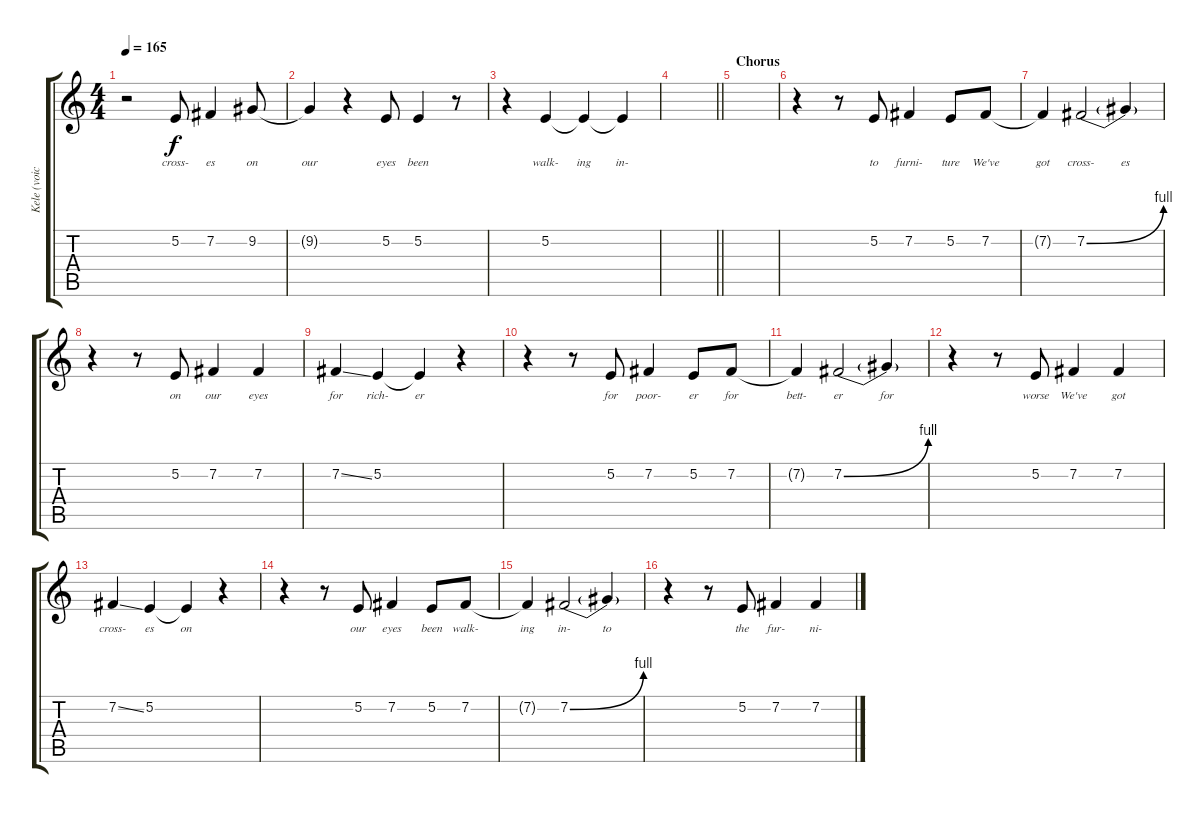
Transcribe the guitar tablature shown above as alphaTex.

\track ("Kele (voice)" "Kele (voic") {instrument oboe}
\staff {score tabs}
\tuning (E4 B3 G3 D3 A2 E2) {hide}
\ts (4 4)
\tempo 165
\clef g2
\ks c
r.2{dy f} 5.2.8{lyrics (0 "cross-") lyrics (1 "") lyrics (2 "") lyrics (3 "") lyrics (4 "")} 7.2.4{lyrics (0 "es") lyrics (1 "") lyrics (2 "") lyrics (3 "") lyrics (4 "")} 9.2.8{lyrics (0 "on") lyrics (1 "") lyrics (2 "") lyrics (3 "") lyrics (4 "")} |
9.2{t}.4{lyrics (0 "our") lyrics (1 "") lyrics (2 "") lyrics (3 "") lyrics (4 "")} r.4 5.2.8{lyrics (0 "eyes") lyrics (1 "") lyrics (2 "") lyrics (3 "") lyrics (4 "")} 5.2.4{lyrics (0 "been") lyrics (1 "") lyrics (2 "") lyrics (3 "") lyrics (4 "")} r.8 |
r.4 5.2.4{lyrics (0 "walk-") lyrics (1 "") lyrics (2 "") lyrics (3 "") lyrics (4 "")} 5.2{t}.4{lyrics (0 "ing") lyrics (1 "") lyrics (2 "") lyrics (3 "") lyrics (4 "")} 5.2{t}.4{lyrics (0 "in-") lyrics (1 "") lyrics (2 "") lyrics (3 "") lyrics (4 "")} |
\barLineRight lightlight
|
\section ("" "Chorus ")
|
r.4 r.8 5.2.8{lyrics (0 "to") lyrics (1 "") lyrics (2 "") lyrics (3 "") lyrics (4 "")} 7.2.4{lyrics (0 "furni-") lyrics (1 "") lyrics (2 "") lyrics (3 "") lyrics (4 "")} 5.2.8{lyrics (0 "ture") lyrics (1 "") lyrics (2 "") lyrics (3 "") lyrics (4 "")} 7.2.8{lyrics (0 "We've") lyrics (1 "") lyrics (2 "") lyrics (3 "") lyrics (4 "")} |
7.2{t}.4{lyrics (0 "got") lyrics (1 "") lyrics (2 "") lyrics (3 "") lyrics (4 "")} 7.2{be (bend 0 0 60 4)}.2{lyrics (0 "cross-") lyrics (1 "") lyrics (2 "") lyrics (3 "") lyrics (4 "")} 7.2{t}.4{lyrics (0 "es") lyrics (1 "") lyrics (2 "") lyrics (3 "") lyrics (4 "")} |
r.4 r.8 5.2.8{lyrics (0 "on") lyrics (1 "") lyrics (2 "") lyrics (3 "") lyrics (4 "")} 7.2.4{lyrics (0 "our") lyrics (1 "") lyrics (2 "") lyrics (3 "") lyrics (4 "")} 7.2.4{lyrics (0 "eyes") lyrics (1 "") lyrics (2 "") lyrics (3 "") lyrics (4 "")} |
7.2{ss}.4{lyrics (0 "for") lyrics (1 "") lyrics (2 "") lyrics (3 "") lyrics (4 "")} 5.2.4{lyrics (0 "rich-") lyrics (1 "") lyrics (2 "") lyrics (3 "") lyrics (4 "")} 5.2{t}.4{lyrics (0 "er") lyrics (1 "") lyrics (2 "") lyrics (3 "") lyrics (4 "")} r.4 |
r.4 r.8 5.2.8{lyrics (0 "for") lyrics (1 "") lyrics (2 "") lyrics (3 "") lyrics (4 "")} 7.2.4{lyrics (0 "poor-") lyrics (1 "") lyrics (2 "") lyrics (3 "") lyrics (4 "")} 5.2.8{lyrics (0 "er") lyrics (1 "") lyrics (2 "") lyrics (3 "") lyrics (4 "")} 7.2.8{lyrics (0 "for") lyrics (1 "") lyrics (2 "") lyrics (3 "") lyrics (4 "")} |
7.2{t}.4{lyrics (0 "bett-") lyrics (1 "") lyrics (2 "") lyrics (3 "") lyrics (4 "")} 7.2{be (bend 0 0 60 4)}.2{lyrics (0 "er") lyrics (1 "") lyrics (2 "") lyrics (3 "") lyrics (4 "")} 7.2{t}.4{lyrics (0 "for") lyrics (1 "") lyrics (2 "") lyrics (3 "") lyrics (4 "")} |
r.4 r.8 5.2.8{lyrics (0 "worse") lyrics (1 "") lyrics (2 "") lyrics (3 "") lyrics (4 "")} 7.2.4{lyrics (0 "We've") lyrics (1 "") lyrics (2 "") lyrics (3 "") lyrics (4 "")} 7.2.4{lyrics (0 "got") lyrics (1 "") lyrics (2 "") lyrics (3 "") lyrics (4 "")} |
7.2{ss}.4{lyrics (0 "cross-") lyrics (1 "") lyrics (2 "") lyrics (3 "") lyrics (4 "")} 5.2.4{lyrics (0 "es") lyrics (1 "") lyrics (2 "") lyrics (3 "") lyrics (4 "")} 5.2{t}.4{lyrics (0 "on") lyrics (1 "") lyrics (2 "") lyrics (3 "") lyrics (4 "")} r.4 |
r.4 r.8 5.2.8{lyrics (0 "our") lyrics (1 "") lyrics (2 "") lyrics (3 "") lyrics (4 "")} 7.2.4{lyrics (0 "eyes") lyrics (1 "") lyrics (2 "") lyrics (3 "") lyrics (4 "")} 5.2.8{lyrics (0 "been") lyrics (1 "") lyrics (2 "") lyrics (3 "") lyrics (4 "")} 7.2.8{lyrics (0 "walk-") lyrics (1 "") lyrics (2 "") lyrics (3 "") lyrics (4 "")} |
7.2{t}.4{lyrics (0 "ing") lyrics (1 "") lyrics (2 "") lyrics (3 "") lyrics (4 "")} 7.2{be (bend 0 0 60 4)}.2{lyrics (0 "in-") lyrics (1 "") lyrics (2 "") lyrics (3 "") lyrics (4 "")} 7.2{t}.4{lyrics (0 "to") lyrics (1 "") lyrics (2 "") lyrics (3 "") lyrics (4 "")} |
r.4 r.8 5.2.8{lyrics (0 "the") lyrics (1 "") lyrics (2 "") lyrics (3 "") lyrics (4 "")} 7.2.4{lyrics (0 "fur-") lyrics (1 "") lyrics (2 "") lyrics (3 "") lyrics (4 "")} 7.2.4{lyrics (0 "ni-") lyrics (1 "") lyrics (2 "") lyrics (3 "") lyrics (4 "")}
